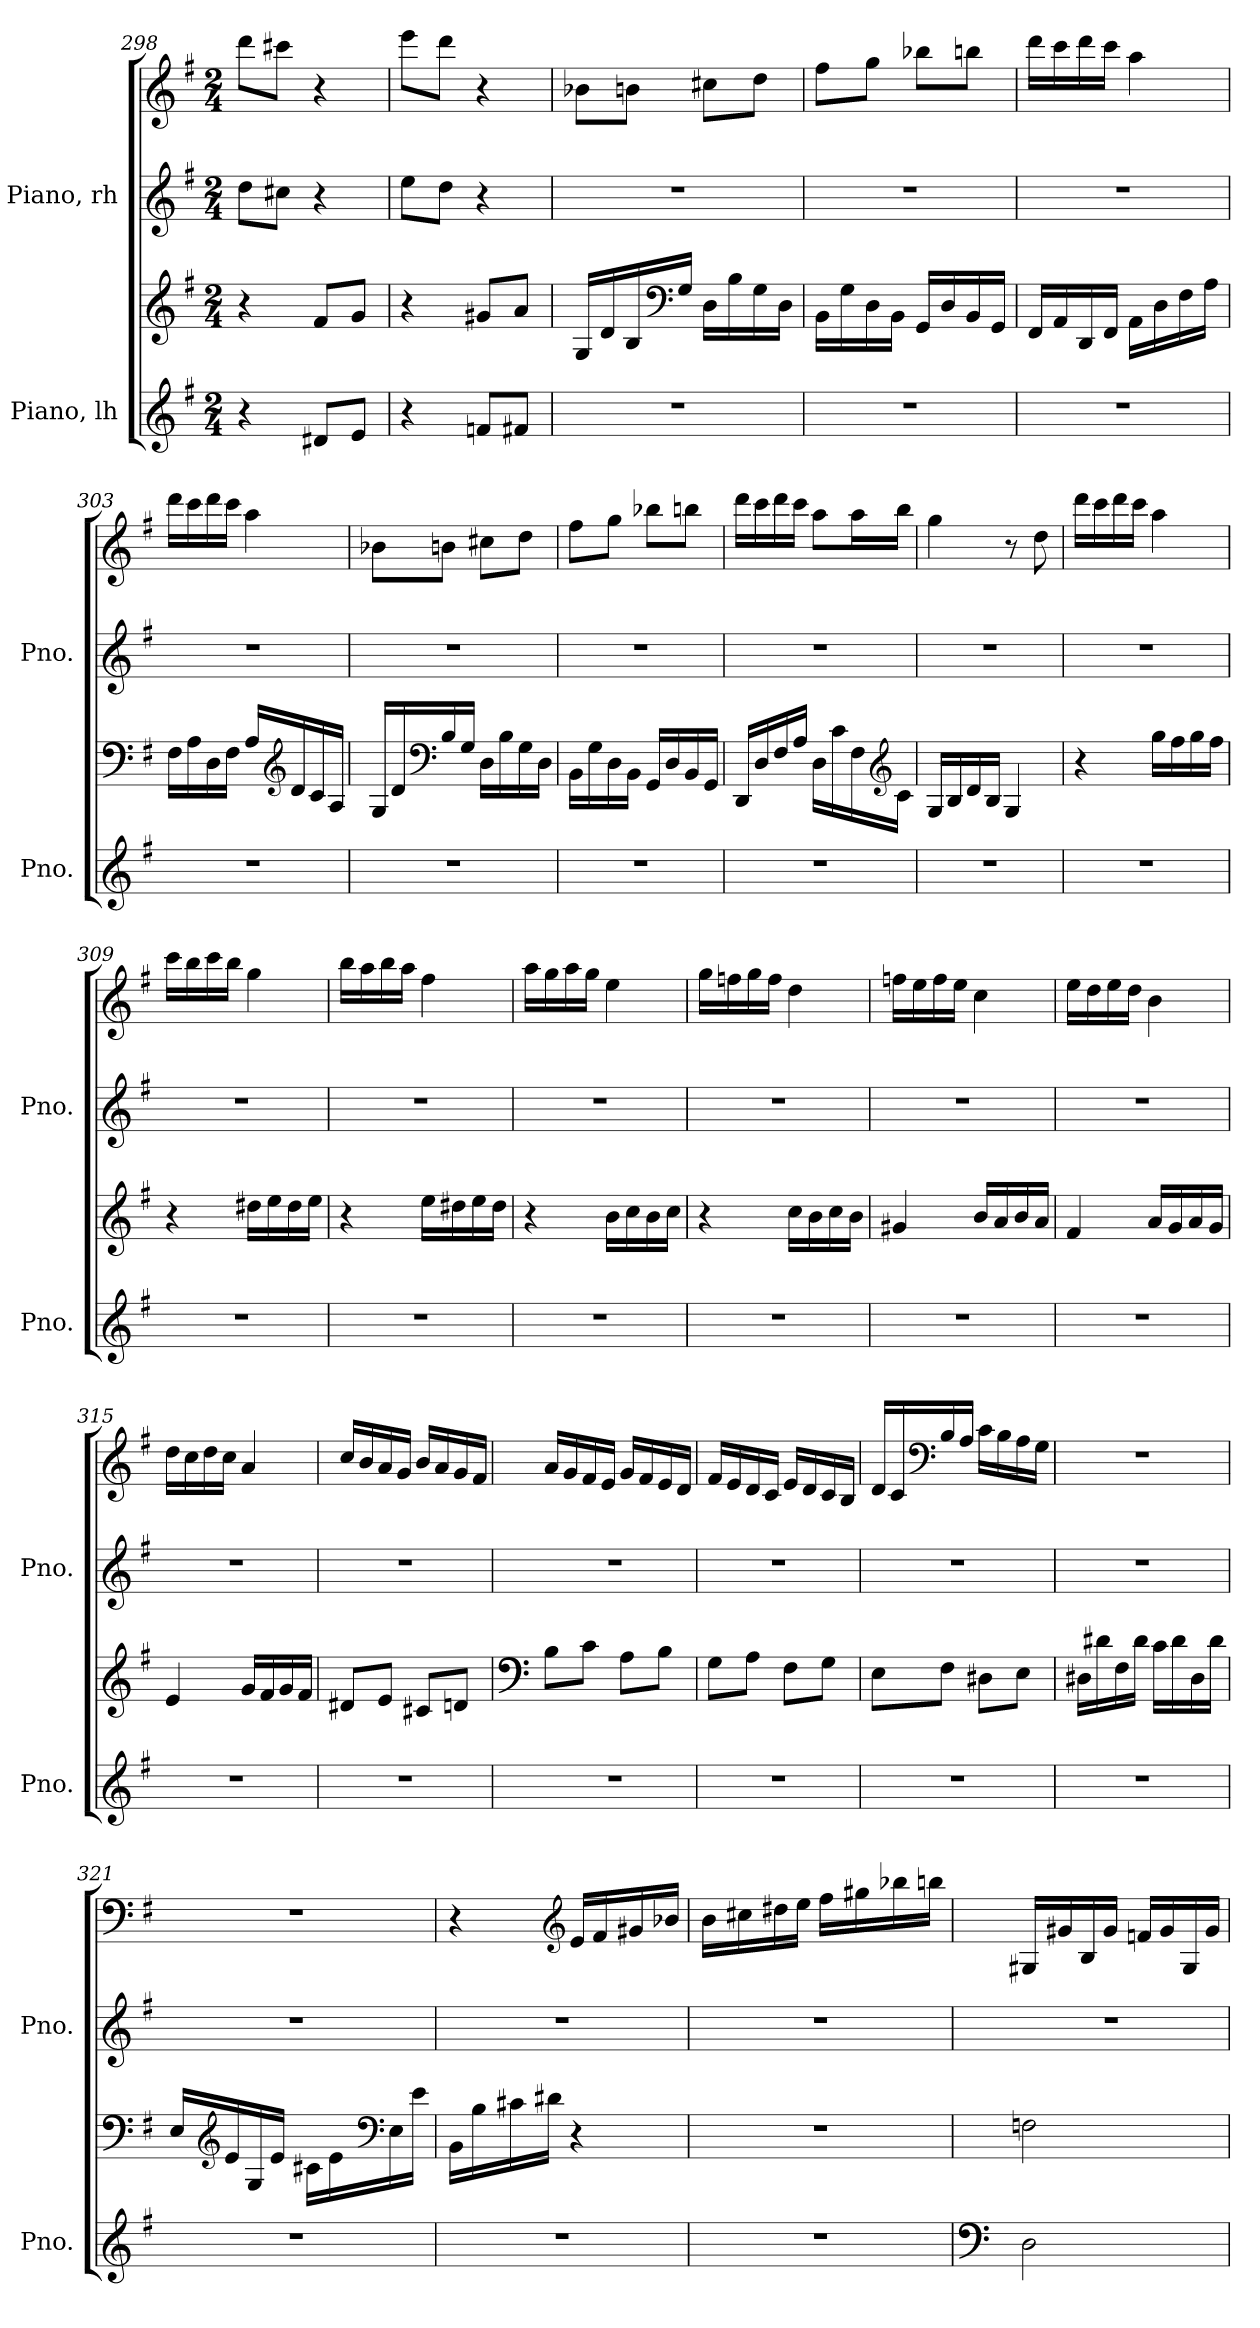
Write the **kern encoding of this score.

**kern	**kern	**kern	**kern
*part2	*part2	*part1	*part1
*staff4	*staff3	*staff2	*staff1
*I"Piano, lh	*	*I"Piano, rh	*
*I'Pno.	*	*I'Pno.	*
!!LO:LB:g=z
*clefG2	*clefG2	*clefG2	*clefG2
*k[f#]	*k[f#]	*k[f#]	*k[f#]
*M2/4	*M2/4	*M2/4	*M2/4
=298	=298	=298	=298
4r	4r	8dd\L	8ddd\L
.	.	8cc#X\J	8ccc#X\J
8d#X/L	8f#/L	4r	4r
8e/J	8g/J	.	.
=299	=299	=299	=299
4r	4r	8ee\L	8eee\L
.	.	8dd\J	8ddd\J
8fn/L	8g#X/L	4r	4r
8f#X/J	8a/J	.	.
=300	=300	=300	=300
2r	16G/LL	2r	8b-X\L
.	16d/	.	.
.	16B/	.	8bn\J
*	*clefF4	*	*
.	16G/JJ	.	.
.	16D\LL	.	8cc#X\L
.	16B\	.	.
.	16G\	.	8dd\J
.	16D\JJ	.	.
=301	=301	=301	=301
2r	16BB\LL	2r	8ff#\L
.	16G\	.	.
.	16D\	.	8gg\J
.	16BB\JJ	.	.
.	16GG/LL	.	8bb-X\L
.	16D/	.	.
.	16BB/	.	8bbn\J
.	16GG/JJ	.	.
=302	=302	=302	=302
2r	16FF#/LL	2r	16ddd\LL
.	16AA/	.	16ccc\
.	16DD/	.	16ddd\
.	16FF#/JJ	.	16ccc\JJ
.	16AA\LL	.	4aa\
.	16D\	.	.
.	16F#\	.	.
.	16A\JJ	.	.
!!LO:LB:g=z
=303	=303	=303	=303
2r	16F#\LL	2r	16ddd\LL
.	16A\	.	16ccc\
.	16D\	.	16ddd\
.	16F#\JJ	.	16ccc\JJ
.	16A/LL	.	4aa\
*	*clefG2	*	*
.	16d/	.	.
.	16c/	.	.
.	16A/JJ	.	.
=304	=304	=304	=304
2r	16G/LL	2r	8b-X\L
.	16d/	.	.
*	*clefF4	*	*
.	16B/	.	8bn\J
.	16G/JJ	.	.
.	16D\LL	.	8cc#X\L
.	16B\	.	.
.	16G\	.	8dd\J
.	16D\JJ	.	.
=305	=305	=305	=305
2r	16BB\LL	2r	8ff#\L
.	16G\	.	.
.	16D\	.	8gg\J
.	16BB\JJ	.	.
.	16GG/LL	.	8bb-X\L
.	16D/	.	.
.	16BB/	.	8bbn\J
.	16GG/JJ	.	.
=306	=306	=306	=306
2r	16DD/LL	2r	16ddd\LL
.	16D/	.	16ccc\
.	16F#/	.	16ddd\
.	16A/JJ	.	16ccc\JJ
.	16D\LL	.	8aa\L
.	16c\	.	.
.	16F#\	.	16aa\L
*	*clefG2	*	*
.	16c\JJ	.	16bb\JJ
!!LO:PB:g=z
=307	=307	=307	=307
2r	16G/LL	2r	4gg\
.	16B/	.	.
.	16d/	.	.
.	16B/JJ	.	.
.	4G/	.	8r
.	.	.	8dd\
=308	=308	=308	=308
2r	4r	2r	16ddd\LL
.	.	.	16ccc\
.	.	.	16ddd\
.	.	.	16ccc\JJ
.	16gg\LL	.	4aa\
.	16ff#\	.	.
.	16gg\	.	.
.	16ff#\JJ	.	.
=309	=309	=309	=309
2r	4r	2r	16ccc\LL
.	.	.	16bb\
.	.	.	16ccc\
.	.	.	16bb\JJ
.	16dd#X\LL	.	4gg\
.	16ee\	.	.
.	16dd#\	.	.
.	16ee\JJ	.	.
=310	=310	=310	=310
2r	4r	2r	16bb\LL
.	.	.	16aa\
.	.	.	16bb\
.	.	.	16aa\JJ
.	16ee\LL	.	4ff#\
.	16dd#X\	.	.
.	16ee\	.	.
.	16dd#\JJ	.	.
!!LO:LB:g=z
=311	=311	=311	=311
2r	4r	2r	16aa\LL
.	.	.	16gg\
.	.	.	16aa\
.	.	.	16gg\JJ
.	16b\LL	.	4ee\
.	16cc\	.	.
.	16b\	.	.
.	16cc\JJ	.	.
=312	=312	=312	=312
2r	4r	2r	16gg\LL
.	.	.	16ffn\
.	.	.	16gg\
.	.	.	16ff\JJ
.	16cc\LL	.	4dd\
.	16b\	.	.
.	16cc\	.	.
.	16b\JJ	.	.
=313	=313	=313	=313
2r	4g#X/	2r	16ffn\LL
.	.	.	16ee\
.	.	.	16ff\
.	.	.	16ee\JJ
.	16b/LL	.	4cc\
.	16a/	.	.
.	16b/	.	.
.	16a/JJ	.	.
=314	=314	=314	=314
2r	4f#/	2r	16ee\LL
.	.	.	16dd\
.	.	.	16ee\
.	.	.	16dd\JJ
.	16a/LL	.	4b\
.	16g/	.	.
.	16a/	.	.
.	16g/JJ	.	.
=315	=315	=315	=315
2r	4e/	2r	16dd\LL
.	.	.	16cc\
.	.	.	16dd\
.	.	.	16cc\JJ
.	16g/LL	.	4a/
.	16f#/	.	.
.	16g/	.	.
.	16f#/JJ	.	.
!!LO:LB:g=z
=316	=316	=316	=316
2r	8d#X/L	2r	16cc/LL
.	.	.	16b/
.	8e/J	.	16a/
.	.	.	16g/JJ
.	8c#X/L	.	16b/LL
.	.	.	16a/
.	8dn/J	.	16g/
.	.	.	16f#/JJ
=317	=317	=317	=317
*	*clefF4	*	*
2r	8B\L	2r	16a/LL
.	.	.	16g/
.	8c\J	.	16f#/
.	.	.	16e/JJ
.	8A\L	.	16g/LL
.	.	.	16f#/
.	8B\J	.	16e/
.	.	.	16d/JJ
=318	=318	=318	=318
2r	8G\L	2r	16f#/LL
.	.	.	16e/
.	8A\J	.	16d/
.	.	.	16c/JJ
.	8F#\L	.	16e/LL
.	.	.	16d/
.	8G\J	.	16c/
.	.	.	16B/JJ
=319	=319	=319	=319
2r	8E\L	2r	16d/LL
.	.	.	16c/
*	*	*	*clefF4
.	8F#\J	.	16B/
.	.	.	16A/JJ
.	8D#X\L	.	16c\LL
.	.	.	16B\
.	8E\J	.	16A\
.	.	.	16G\JJ
!!LO:PB:g=z
=320	=320	=320	=320
2r	16D#X\LL	2r	2r
.	16d#X\	.	.
.	16F#\	.	.
.	16d#\JJ	.	.
.	16c\LL	.	.
.	16d#\	.	.
.	16D#\	.	.
.	16d#\JJ	.	.
=321	=321	=321	=321
2r	16E/LL	2r	2r
*	*clefG2	*	*
.	16e/	.	.
.	16G/	.	.
.	16e/JJ	.	.
.	16c#X\LL	.	.
.	16e\	.	.
*	*clefF4	*	*
.	16E\	.	.
.	16e\JJ	.	.
=322	=322	=322	=322
2r	16BB\LL	2r	4r
.	16B\	.	.
.	16c#X\	.	.
.	16d#X\JJ	.	.
*	*	*	*clefG2
.	4r	.	16e/LL
.	.	.	16f#/
.	.	.	16g#X/
.	.	.	16b-X/JJ
!!LO:LB:g=z
=323	=323	=323	=323
2r	2r	2r	16b\LL
.	.	.	16cc#X\
.	.	.	16dd#X\
.	.	.	16ee\JJ
.	.	.	16ff#\LL
.	.	.	16gg#X\
.	.	.	16bb-X\
.	.	.	16bbn\JJ
=324	=324	=324	=324
*clefF4	*	*	*
2D\	2Fn\	2r	16G#X/LL
.	.	.	16g#X/
.	.	.	16B/
.	.	.	16g#/JJ
.	.	.	16fn/LL
.	.	.	16g#/
.	.	.	16G#/
.	.	.	16g#/JJ
=	=	=	=
*-	*-	*-	*-
